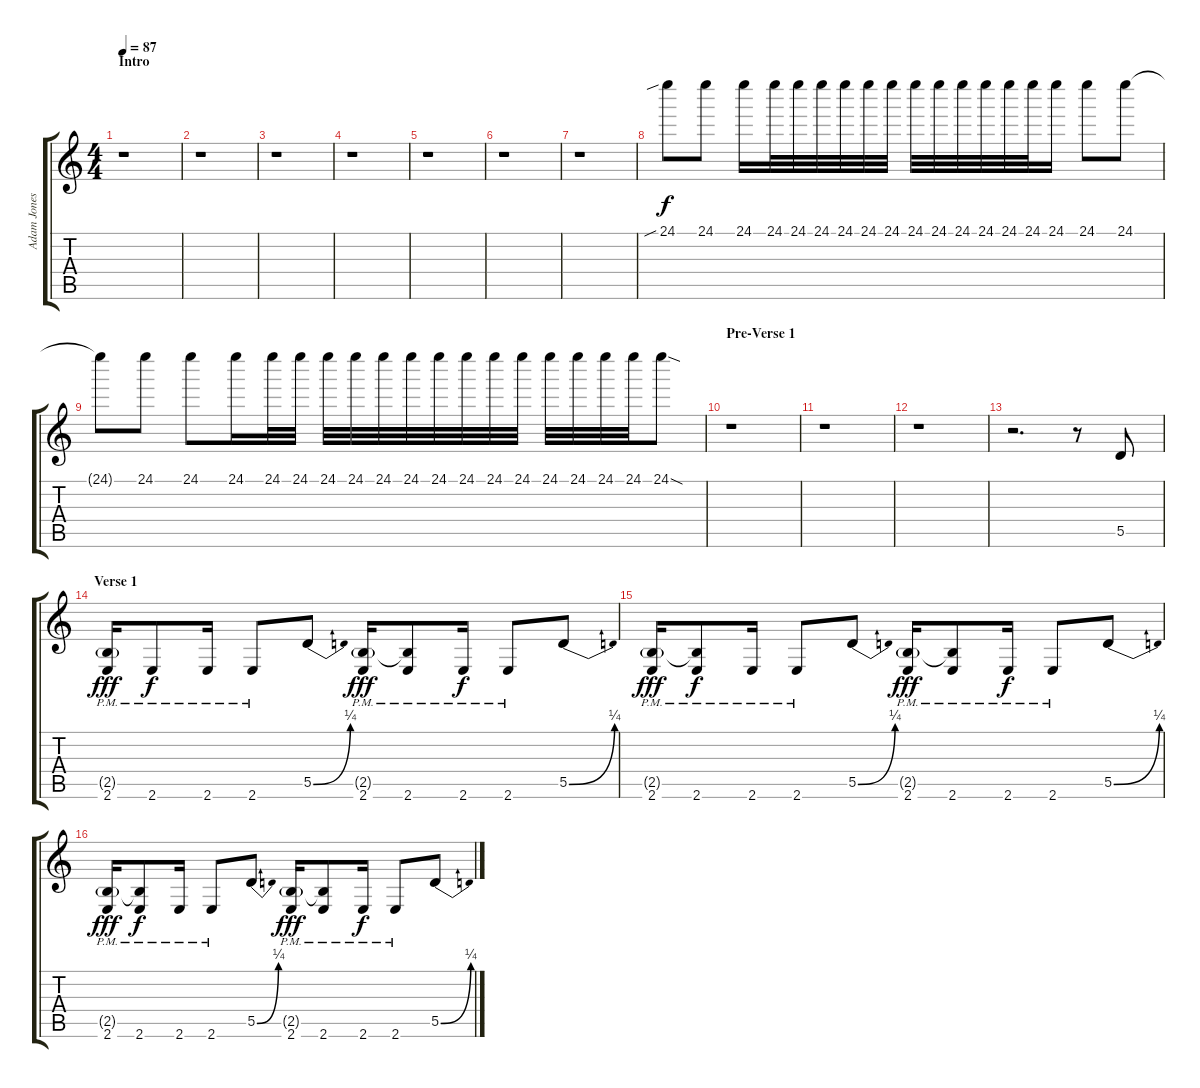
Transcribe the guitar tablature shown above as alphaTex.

\track ("Adam Jones" "Adam Jones") {instrument overdrivenguitar}
\staff {score tabs}
\tuning (E4 B3 G3 D3 A2 D2) {hide}
\ts (4 4)
\section ("" "Intro")
\tempo 87
\clef g2
\ks c
r.1{dy f instrument overdrivenguitar} |
r.1 |
r.1 |
r.1 |
r.1 |
r.1 |
r.1 |
24.1{sib}.8 24.1.8 24.1.16 24.1.32 24.1.32 24.1.32 24.1.32 24.1.32 24.1.32 24.1.32 24.1.32 24.1.32 24.1.32 24.1.32 24.1.32 24.1.16 24.1.8 24.1.8 |
24.1{t}.8 24.1.8 24.1.8 24.1.16 24.1.32 24.1.32 24.1.32 24.1.32 24.1.32 24.1.32 24.1.32 24.1.32 24.1.32 24.1.32 24.1.32 24.1.32 24.1.32 24.1.32 24.1{sod}.8 |
\section ("" "Pre-Verse 1")
r.1 |
r.1 |
r.1 |
r.2{d} r.8 5.5.8{volume 13} |
\section ("" "Verse 1")
(2.5{g pm} 2.6{pm}).16{dy fff} 2.6{pm}.8{dy f} 2.6{pm}.16 2.6{pm}.8 5.5{be (bend 0 0 60 1)}.8 (2.5{g pm} 2.6{pm}).16{dy fff} (2.5{t} 2.6{pm}).8 2.6{pm}.16{dy f} 2.6{pm}.8 5.5{be (bend 0 0 60 1)}.8 |
(2.5{g pm} 2.6{pm}).16{dy fff} (2.5{t} 2.6{pm}).8{dy f} 2.6{pm}.16 2.6{pm}.8 5.5{be (bend 0 0 60 1)}.8 (2.5{g pm} 2.6{pm}).16{dy fff} (2.5{t} 2.6{pm}).8 2.6{pm}.16{dy f} 2.6{pm}.8 5.5{be (bend 0 0 60 1)}.8 |
(2.5{g pm} 2.6{pm}).16{dy fff} (2.5{t} 2.6{pm}).8{dy f} 2.6{pm}.16 2.6{pm}.8 5.5{be (bend 0 0 60 1)}.8 (2.5{g pm} 2.6{pm}).16{dy fff} (2.5{t} 2.6{pm}).8 2.6{pm}.16{dy f} 2.6{pm}.8 5.5{be (bend 0 0 60 1)}.8
